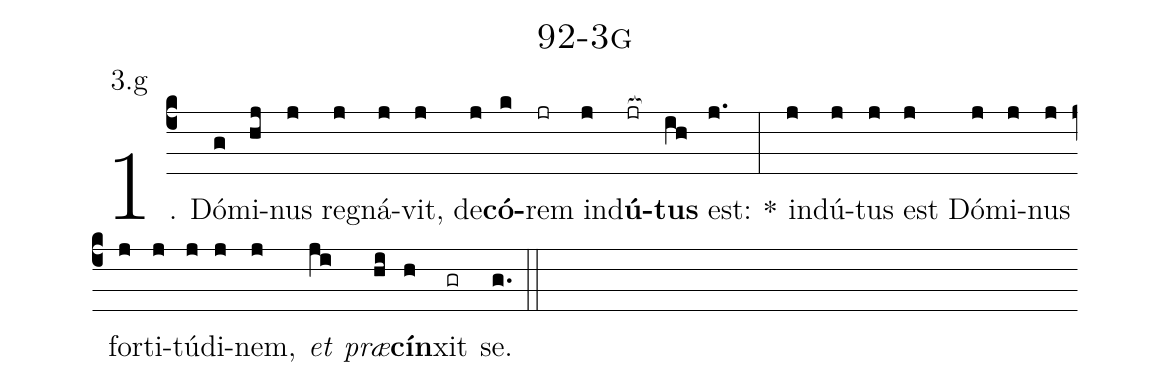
name: 92-3g;
annotation: 3.g;
%%
(c4)1. Dó(g)mi(hj)nus(j) re(j)gná(j)vit,(j) de(j)<b>có</b>(k)rem(jr) ind(j)<b>ú</b>(jr[ocb:1{])<b>tus</b>(ih[ocb:0}]) est:(j.) *(:) ind(j)ú(j)tus(j) est(j) Dó(j)mi(j)nus(j) for(j)ti(j)tú(j)di(j)nem,(j) <i>et</i>(ji) <i>præ</i>(hi)<b>cín</b>(h)xit(gr) se.(g.) (::)
